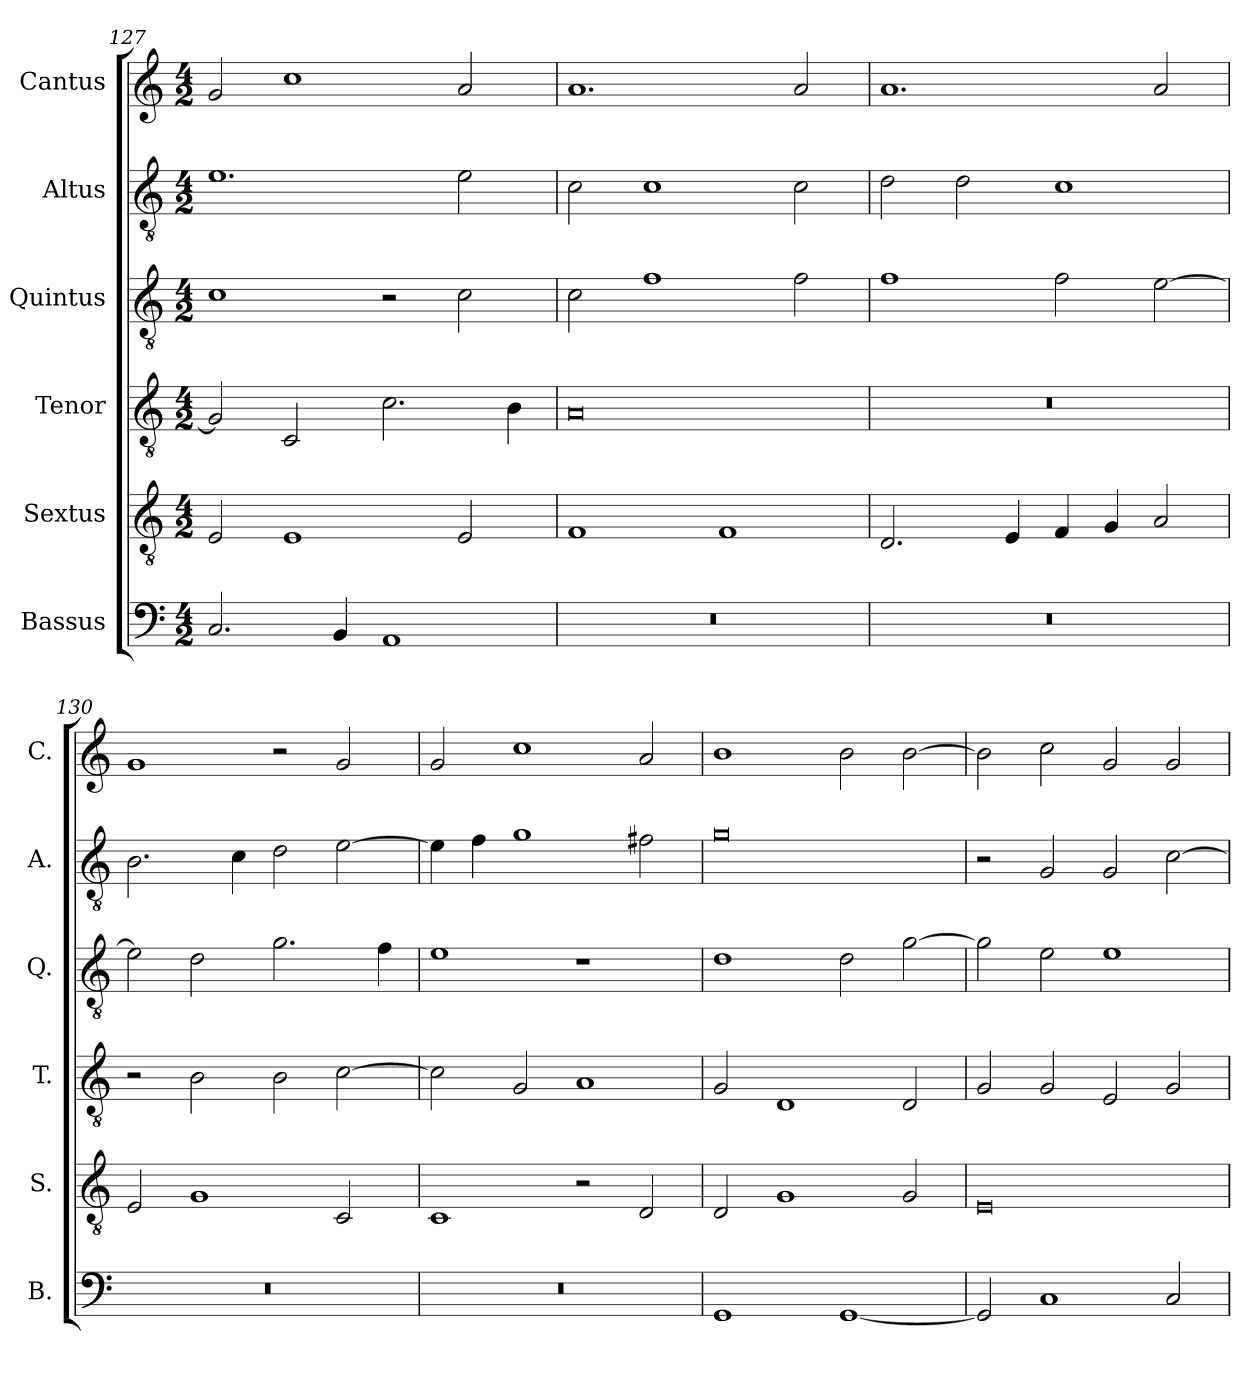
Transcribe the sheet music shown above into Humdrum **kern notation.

**kern	**kern	**kern	**kern	**kern	**kern
*part6	*part5	*part4	*part3	*part2	*part1
*staff6	*staff5	*staff4	*staff3	*staff2	*staff1
*I"Bassus	*I"Sextus	*I"Tenor	*I"Quintus	*I"Altus	*I"Cantus
*I'B.	*I'S.	*I'T.	*I'Q.	*I'A.	*I'C.
*clefF4	*clefGv2	*clefGv2	*clefGv2	*clefGv2	*clefG2
*k[]	*k[]	*k[]	*k[]	*k[]	*k[]
*M4/2	*M4/2	*M4/2	*M4/2	*M4/2	*M4/2
=127	=127	=127	=127	=127	=127
2.C/	2E/	2G/]	1c	1.e	2g/
.	1E	2C/	.	.	1cc
4BB/	.	.	.	.	.
1AA	.	2.c\	2r	.	.
.	2E/	.	2c\	2e\	2a/
.	.	4B\	.	.	.
=128	=128	=128	=128	=128	=128
0r	1F	0A	2c\	2c\	1.a
.	.	.	1f	1c	.
.	1F	.	.	.	.
.	.	.	2f\	2c\	2a/
=129	=129	=129	=129	=129	=129
0r	2.D/	0r	1f	2d\	1.a
.	.	.	.	2d\	.
.	4E/	.	.	.	.
.	4F/	.	2f\	1c	.
.	4G/	.	.	.	.
.	2A/	.	[2e\	.	2a/
=130	=130	=130	=130	=130	=130
0r	2E/	2r	2e\]	2.B\	1g
.	1G	2B\	2d\	.	.
.	.	.	.	4c\	.
.	.	2B\	2.g\	2d\	2r
.	2C/	[2c\	.	[2e\	2g/
.	.	.	4f\	.	.
=131	=131	=131	=131	=131	=131
0r	1C	2c\]	1e	4e\]	2g/
.	.	.	.	4f\	.
.	.	2G/	.	1g	1cc
.	2r	1A	1r	.	.
.	2D/	.	.	2f#X\	2a/
=132	=132	=132	=132	=132	=132
1GG	2D/	2G/	1d	0g	1b
.	1G	1D	.	.	.
[1GG	.	.	2d\	.	2b\
.	2G/	2D/	[2g\	.	[2b\
!!LO:PB:g=z
=133	=133	=133	=133	=133	=133
2GG/]	0E	2G/	2g\]	2r	2b\]
1C	.	2G/	2e\	2G/	2cc\
.	.	2E/	1e	2G/	2g/
2C/	.	2G/	.	[2c\	2g/
=	=	=	=	=	=
*-	*-	*-	*-	*-	*-
